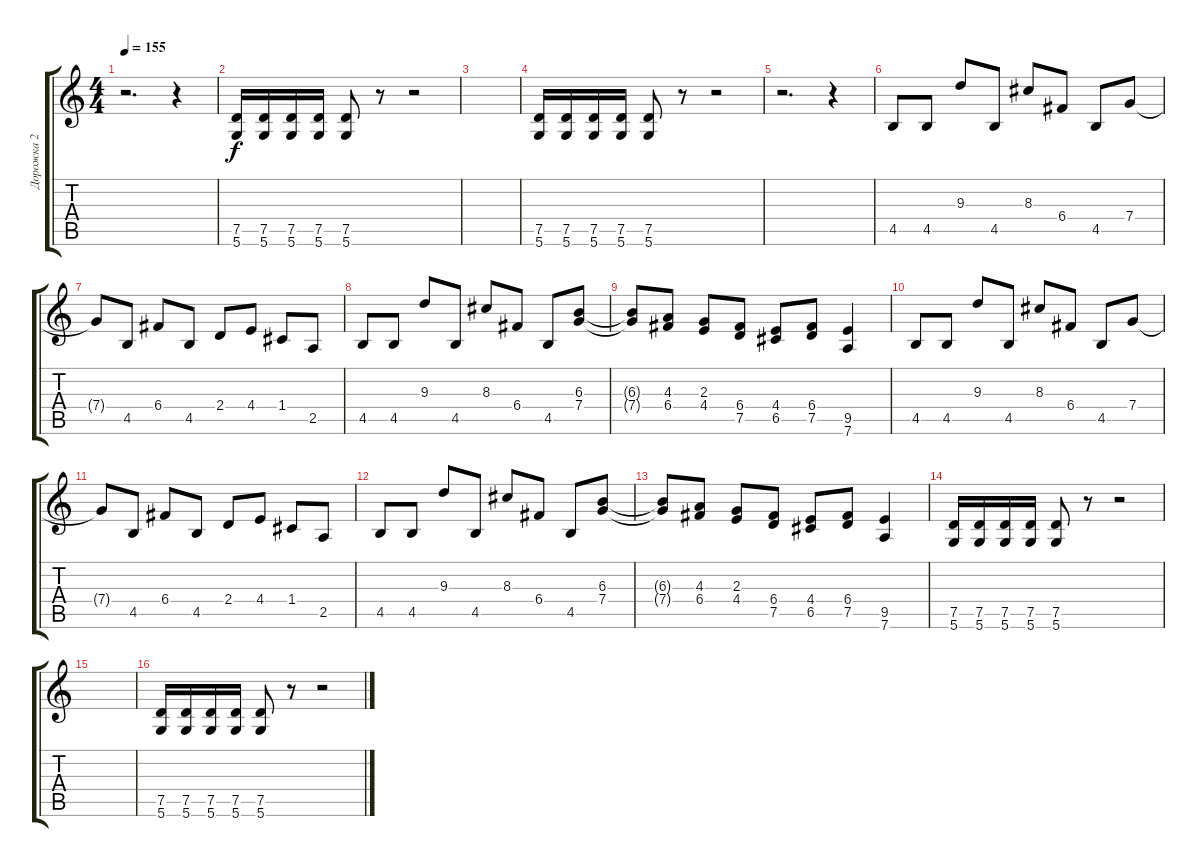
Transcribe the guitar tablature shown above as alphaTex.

\track ("Дорожка 2" "Дорожка 2") {instrument distortionguitar}
\staff {score tabs}
\tuning (D4 A3 F3 C3 G2 D2) {hide}
\ts (4 4)
\tempo 155
\clef g2
\ks c
r.2{d dy f} r.4 |
(7.5 5.6).16 (7.5 5.6).16 (7.5 5.6).16 (7.5 5.6).16 (7.5 5.6).8 r.8 r.2 |
|
(7.5 5.6).16 (7.5 5.6).16 (7.5 5.6).16 (7.5 5.6).16 (7.5 5.6).8 r.8 r.2 |
r.2{d} r.4 |
4.5.8 4.5.8 9.3.8 4.5.8 8.3.8 6.4.8 4.5.8 7.4.8 |
7.4{t}.8 4.5.8 6.4.8 4.5.8 2.4.8 4.4.8 1.4.8 2.5.8 |
4.5.8 4.5.8 9.3.8 4.5.8 8.3.8 6.4.8 4.5.8 (6.3 7.4).8 |
(6.3{t} 7.4{t}).8 (4.3 6.4).8 (2.3 4.4).8 (6.4 7.5).8 (4.4 6.5).8 (6.4 7.5).8 (9.5 7.6).4 |
4.5.8 4.5.8 9.3.8 4.5.8 8.3.8 6.4.8 4.5.8 7.4.8 |
7.4{t}.8 4.5.8 6.4.8 4.5.8 2.4.8 4.4.8 1.4.8 2.5.8 |
4.5.8 4.5.8 9.3.8 4.5.8 8.3.8 6.4.8 4.5.8 (6.3 7.4).8 |
(6.3{t} 7.4{t}).8 (4.3 6.4).8 (2.3 4.4).8 (6.4 7.5).8 (4.4 6.5).8 (6.4 7.5).8 (9.5 7.6).4 |
(7.5 5.6).16 (7.5 5.6).16 (7.5 5.6).16 (7.5 5.6).16 (7.5 5.6).8 r.8 r.2 |
|
(7.5 5.6).16 (7.5 5.6).16 (7.5 5.6).16 (7.5 5.6).16 (7.5 5.6).8 r.8 r.2
